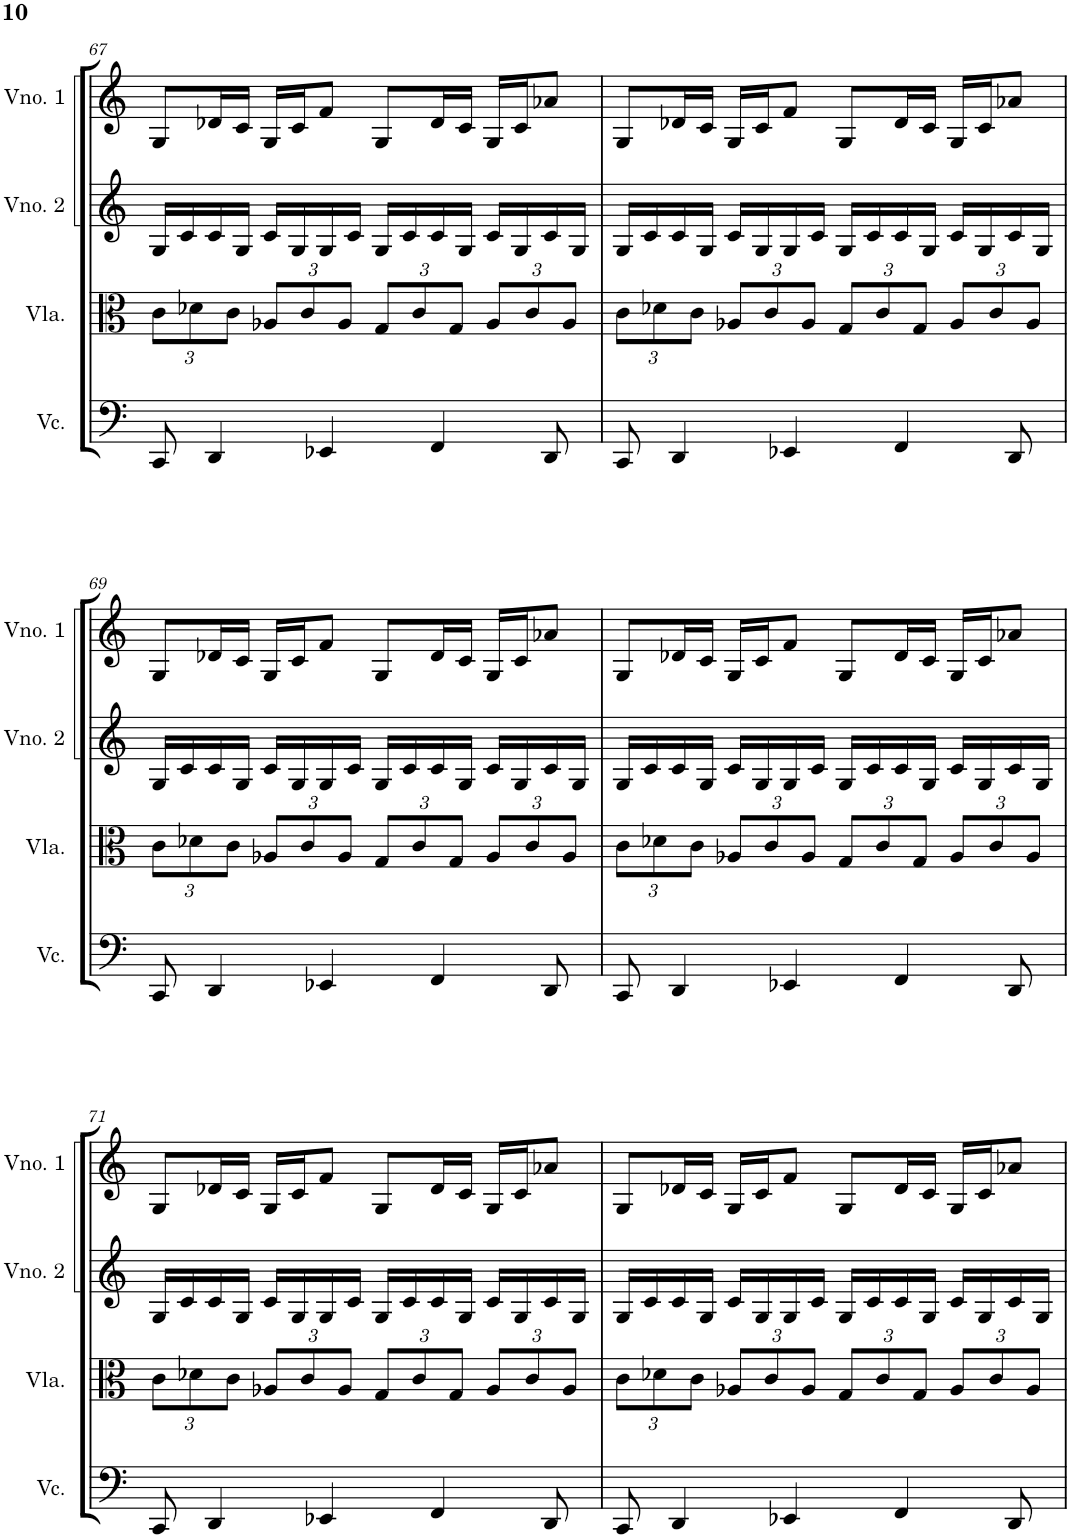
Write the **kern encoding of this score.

**kern	**kern	**kern	**kern
*part4	*part3	*part2	*part1
*staff4	*staff3	*staff2	*staff1
*I"Violoncelo	*I"Viola	*I"Violino 2	*I"Violino 1
*I'Vc.	*I'Vla.	*I'Vno. 2	*I'Vno. 1
!!LO:PB:g=z
*clefF4	*clefC3	*clefG2	*clefG2
*k[]	*k[]	*k[]	*k[]
*M4/4	*M4/4	*M4/4	*M4/4
*	*Xbrackettup	*	*
=67	=67	=67	=67
8CC/	12c\L	16G/LL	8G/L
.	.	16c/	.
.	12d-X\	.	.
4DD/	.	16c/	16d-X/L
.	12c\J	.	.
.	.	16G/JJ	16c/JJ
.	12A-X/L	16c/LL	16G/LL
.	.	16G/	16c/J
.	12c/	.	.
4EE-X/	.	16G/	8f/J
.	12A-/J	.	.
.	.	16c/JJ	.
.	12G/L	16G/LL	8G/L
.	.	16c/	.
.	12c/	.	.
4FF/	.	16c/	16d-/L
.	12G/J	.	.
.	.	16G/JJ	16c/JJ
.	12A-/L	16c/LL	16G/LL
.	.	16G/	16c/J
.	12c/	.	.
8DD/	.	16c/	8a-X/J
.	12A-/J	.	.
.	.	16G/JJ	.
=68	=68	=68	=68
8CC/	12c\L	16G/LL	8G/L
.	.	16c/	.
.	12d-X\	.	.
4DD/	.	16c/	16d-X/L
.	12c\J	.	.
.	.	16G/JJ	16c/JJ
.	12A-X/L	16c/LL	16G/LL
.	.	16G/	16c/J
.	12c/	.	.
4EE-X/	.	16G/	8f/J
.	12A-/J	.	.
.	.	16c/JJ	.
.	12G/L	16G/LL	8G/L
.	.	16c/	.
.	12c/	.	.
4FF/	.	16c/	16d-/L
.	12G/J	.	.
.	.	16G/JJ	16c/JJ
.	12A-/L	16c/LL	16G/LL
.	.	16G/	16c/J
.	12c/	.	.
8DD/	.	16c/	8a-X/J
.	12A-/J	.	.
.	.	16G/JJ	.
!!LO:LB:g=z
=69	=69	=69	=69
8CC/	12c\L	16G/LL	8G/L
.	.	16c/	.
.	12d-X\	.	.
4DD/	.	16c/	16d-X/L
.	12c\J	.	.
.	.	16G/JJ	16c/JJ
.	12A-X/L	16c/LL	16G/LL
.	.	16G/	16c/J
.	12c/	.	.
4EE-X/	.	16G/	8f/J
.	12A-/J	.	.
.	.	16c/JJ	.
.	12G/L	16G/LL	8G/L
.	.	16c/	.
.	12c/	.	.
4FF/	.	16c/	16d-/L
.	12G/J	.	.
.	.	16G/JJ	16c/JJ
.	12A-/L	16c/LL	16G/LL
.	.	16G/	16c/J
.	12c/	.	.
8DD/	.	16c/	8a-X/J
.	12A-/J	.	.
.	.	16G/JJ	.
=70	=70	=70	=70
8CC/	12c\L	16G/LL	8G/L
.	.	16c/	.
.	12d-X\	.	.
4DD/	.	16c/	16d-X/L
.	12c\J	.	.
.	.	16G/JJ	16c/JJ
.	12A-X/L	16c/LL	16G/LL
.	.	16G/	16c/J
.	12c/	.	.
4EE-X/	.	16G/	8f/J
.	12A-/J	.	.
.	.	16c/JJ	.
.	12G/L	16G/LL	8G/L
.	.	16c/	.
.	12c/	.	.
4FF/	.	16c/	16d-/L
.	12G/J	.	.
.	.	16G/JJ	16c/JJ
.	12A-/L	16c/LL	16G/LL
.	.	16G/	16c/J
.	12c/	.	.
8DD/	.	16c/	8a-X/J
.	12A-/J	.	.
.	.	16G/JJ	.
!!LO:LB:g=z
=71	=71	=71	=71
8CC/	12c\L	16G/LL	8G/L
.	.	16c/	.
.	12d-X\	.	.
4DD/	.	16c/	16d-X/L
.	12c\J	.	.
.	.	16G/JJ	16c/JJ
.	12A-X/L	16c/LL	16G/LL
.	.	16G/	16c/J
.	12c/	.	.
4EE-X/	.	16G/	8f/J
.	12A-/J	.	.
.	.	16c/JJ	.
.	12G/L	16G/LL	8G/L
.	.	16c/	.
.	12c/	.	.
4FF/	.	16c/	16d-/L
.	12G/J	.	.
.	.	16G/JJ	16c/JJ
.	12A-/L	16c/LL	16G/LL
.	.	16G/	16c/J
.	12c/	.	.
8DD/	.	16c/	8a-X/J
.	12A-/J	.	.
.	.	16G/JJ	.
=72	=72	=72	=72
8CC/	12c\L	16G/LL	8G/L
.	.	16c/	.
.	12d-X\	.	.
4DD/	.	16c/	16d-X/L
.	12c\J	.	.
.	.	16G/JJ	16c/JJ
.	12A-X/L	16c/LL	16G/LL
.	.	16G/	16c/J
.	12c/	.	.
4EE-X/	.	16G/	8f/J
.	12A-/J	.	.
.	.	16c/JJ	.
.	12G/L	16G/LL	8G/L
.	.	16c/	.
.	12c/	.	.
4FF/	.	16c/	16d-/L
.	12G/J	.	.
.	.	16G/JJ	16c/JJ
.	12A-/L	16c/LL	16G/LL
.	.	16G/	16c/J
.	12c/	.	.
8DD/	.	16c/	8a-X/J
.	12A-/J	.	.
.	.	16G/JJ	.
=	=	=	=
*-	*-	*-	*-
